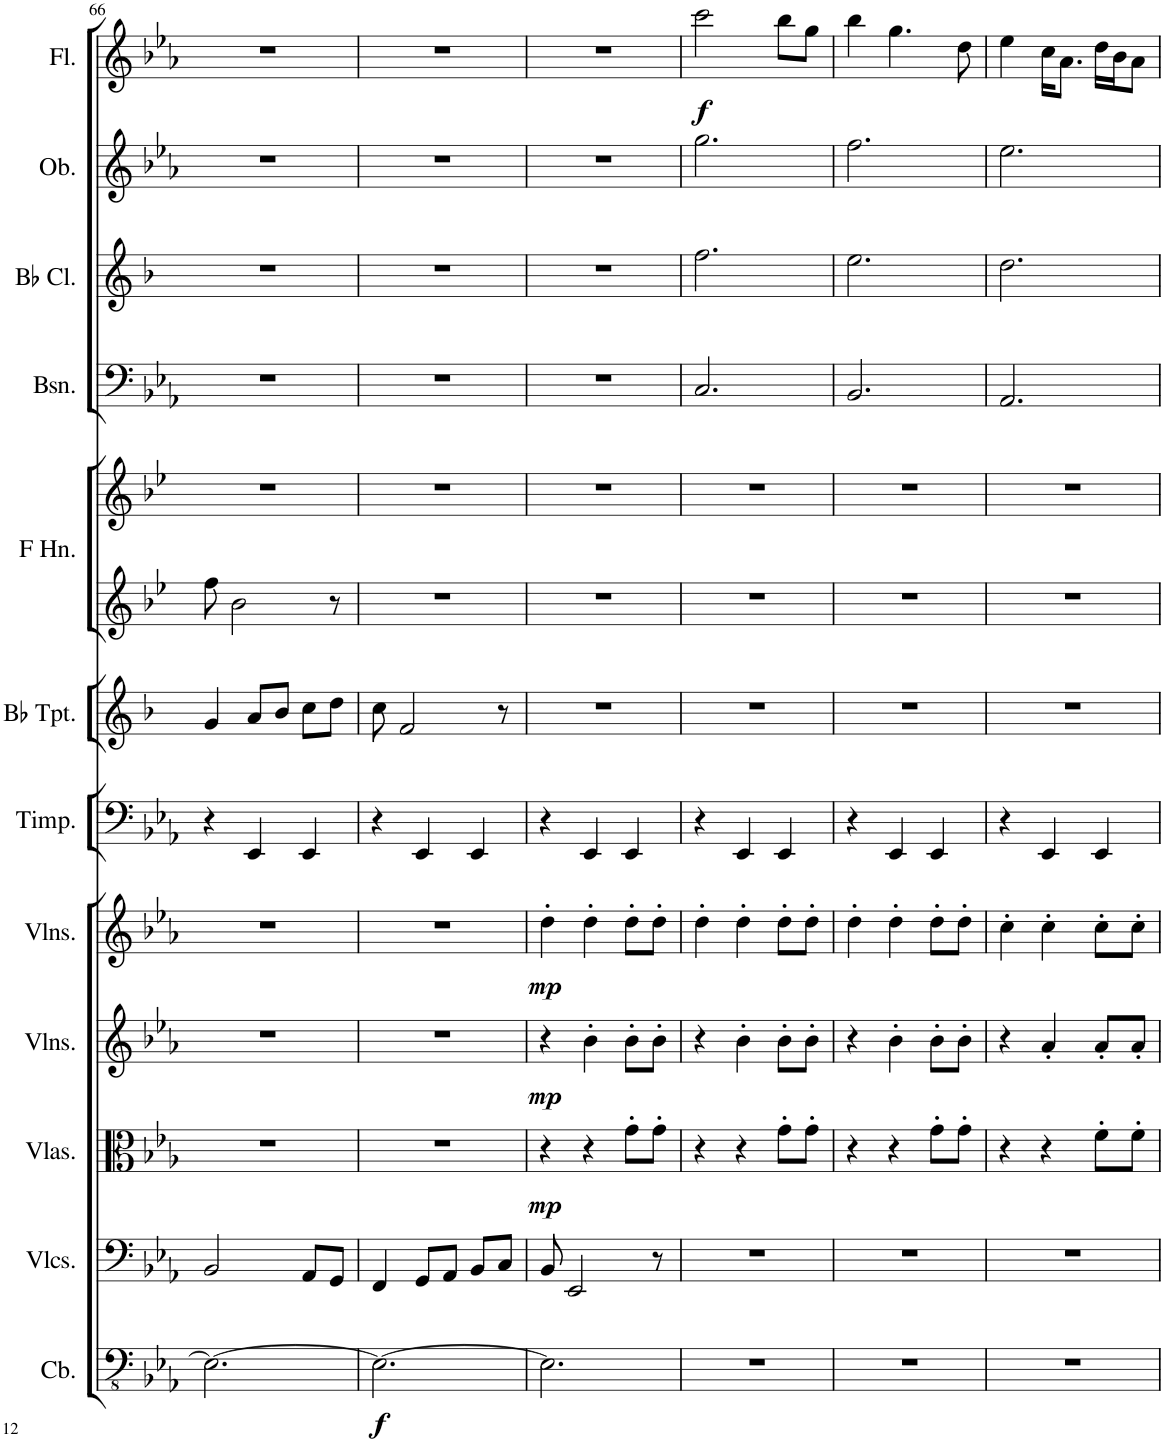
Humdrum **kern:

**kern	**dynam	**kern	**kern	**dynam	**kern	**dynam	**kern	**dynam	**kern	**kern	**kern	**kern	**kern	**kern	**kern	**kern	**dynam
*part12	*part12	*part11	*part10	*part10	*part9	*part9	*part8	*part8	*part7	*part6	*part5	*part5	*part4	*part3	*part2	*part1	*part1
*staff13	*staff13	*staff12	*staff11	*staff11	*staff10	*staff10	*staff9	*staff9	*staff8	*staff7	*staff6	*staff5	*staff4	*staff3	*staff2	*staff1	*staff1
*I"Contrabass	*	*I"Violoncellos	*I"Violas	*	*I"Violins II	*	*I"Violins I	*	*I"Timpani	*I"Trumpets in Bb	*I"Horns in F	*	*I"Bassoons	*I"Clarinets in Bb	*I"Oboes	*I"Flutes	*
*I'Cb.	*	*I'Vlcs.	*I'Vlas.	*	*I'Vlns.	*	*I'Vlns.	*	*I'Timp.	*	*	*	*I'Bsn.	*	*I'Ob.	*I'Fl.	*
!!LO:PB:g=z
*clefFv4	*	*clefF4	*clefC3	*	*clefG2	*	*clefG2	*	*clefF4	*clefG2	*clefG2	*clefG2	*clefF4	*clefG2	*clefG2	*clefG2	*
*Trd7c12	*	*	*	*	*	*	*	*	*	*Trd1c2	*Trd4c7	*Trd4c7	*	*Trd1c2	*	*	*
*k[b-e-a-]	*	*k[b-e-a-]	*k[b-e-a-]	*	*k[b-e-a-]	*	*k[b-e-a-]	*	*k[b-e-a-]	*k[b-]	*k[b-e-]	*k[b-e-]	*k[b-e-a-]	*k[b-]	*k[b-e-a-]	*k[b-e-a-]	*
*M3/4	*	*M3/4	*M3/4	*	*M3/4	*	*M3/4	*	*M3/4	*M3/4	*M3/4	*M3/4	*M3/4	*M3/4	*M3/4	*M3/4	*
=66	=66	=66	=66	=66	=66	=66	=66	=66	=66	=66	=66	=66	=66	=66	=66	=66	=66
2.EE-\_	.	2BB-/	2.r	.	2.r	.	2.r	.	4r	4g/	8ff\	2.r	2.r	2.r	2.r	2.r	.
.	.	.	.	.	.	.	.	.	.	.	2b-\	.	.	.	.	.	.
.	.	.	.	.	.	.	.	.	4EE-/	8a/L	.	.	.	.	.	.	.
.	.	.	.	.	.	.	.	.	.	8b-/J	.	.	.	.	.	.	.
.	.	8AA-/L	.	.	.	.	.	.	4EE-/	8cc\L	.	.	.	.	.	.	.
.	.	8GG/J	.	.	.	.	.	.	.	8dd\J	8r	.	.	.	.	.	.
=67	=67	=67	=67	=67	=67	=67	=67	=67	=67	=67	=67	=67	=67	=67	=67	=67	=67
!	!LO:DY:b	!	!	!	!	!	!	!	!	!	!	!	!	!	!	!	!
2.EE-\_	f	4FF/	2.r	.	2.r	.	2.r	.	4r	8cc\	2.r	2.r	2.r	2.r	2.r	2.r	.
.	.	.	.	.	.	.	.	.	.	2f/	.	.	.	.	.	.	.
.	.	8GG/L	.	.	.	.	.	.	4EE-/	.	.	.	.	.	.	.	.
.	.	8AA-/J	.	.	.	.	.	.	.	.	.	.	.	.	.	.	.
.	.	8BB-/L	.	.	.	.	.	.	4EE-/	.	.	.	.	.	.	.	.
.	.	8C/J	.	.	.	.	.	.	.	8r	.	.	.	.	.	.	.
=68	=68	=68	=68	=68	=68	=68	=68	=68	=68	=68	=68	=68	=68	=68	=68	=68	=68
!	!	!	!	!LO:DY:b	!	!LO:DY:b	!	!LO:DY:b	!	!	!	!	!	!	!	!	!
2.EE-\]	.	8BB-/	4r	mp	4r	mp	4dd'\	mp	4r	2.r	2.r	2.r	2.r	2.r	2.r	2.r	.
.	.	2EE-/	.	.	.	.	.	.	.	.	.	.	.	.	.	.	.
.	.	.	4r	.	4b-'\	.	4dd'\	.	4EE-/	.	.	.	.	.	.	.	.
.	.	.	8g'\L	.	8b-'\L	.	8dd'\L	.	4EE-/	.	.	.	.	.	.	.	.
.	.	8r	8g'\J	.	8b-'\J	.	8dd'\J	.	.	.	.	.	.	.	.	.	.
=69	=69	=69	=69	=69	=69	=69	=69	=69	=69	=69	=69	=69	=69	=69	=69	=69	=69
!	!	!	!	!	!	!	!	!	!	!	!	!	!	!	!	!	!LO:DY:b
2.r	.	2.r	4r	.	4r	.	4dd'\	.	4r	2.r	2.r	2.r	2.C/	2.ff\	2.gg\	2ccc\	f
.	.	.	4r	.	4b-'\	.	4dd'\	.	4EE-/	.	.	.	.	.	.	.	.
.	.	.	8g'\L	.	8b-'\L	.	8dd'\L	.	4EE-/	.	.	.	.	.	.	8bb-\L	.
.	.	.	8g'\J	.	8b-'\J	.	8dd'\J	.	.	.	.	.	.	.	.	8gg\J	.
=70	=70	=70	=70	=70	=70	=70	=70	=70	=70	=70	=70	=70	=70	=70	=70	=70	=70
2.r	.	2.r	4r	.	4r	.	4dd'\	.	4r	2.r	2.r	2.r	2.BB-/	2.ee\	2.ff\	4bb-\	.
.	.	.	4r	.	4b-'\	.	4dd'\	.	4EE-/	.	.	.	.	.	.	4.gg\	.
.	.	.	8g'\L	.	8b-'\L	.	8dd'\L	.	4EE-/	.	.	.	.	.	.	.	.
.	.	.	8g'\J	.	8b-'\J	.	8dd'\J	.	.	.	.	.	.	.	.	8dd\	.
=71	=71	=71	=71	=71	=71	=71	=71	=71	=71	=71	=71	=71	=71	=71	=71	=71	=71
2.r	.	2.r	4r	.	4r	.	4cc'\	.	4r	2.r	2.r	2.r	2.AA-/	2.dd\	2.ee-\	4ee-\	.
.	.	.	4r	.	4a-'/	.	4cc'\	.	4EE-/	.	.	.	.	.	.	16cc\KL	.
.	.	.	.	.	.	.	.	.	.	.	.	.	.	.	.	8.a-\J	.
.	.	.	8f'\L	.	8a-'/L	.	8cc'\L	.	4EE-/	.	.	.	.	.	.	16dd\LL	.
.	.	.	.	.	.	.	.	.	.	.	.	.	.	.	.	16b-\J	.
.	.	.	8f'\J	.	8a-'/J	.	8cc'\J	.	.	.	.	.	.	.	.	8a-\J	.
=	=	=	=	=	=	=	=	=	=	=	=	=	=	=	=	=	=
*-	*-	*-	*-	*-	*-	*-	*-	*-	*-	*-	*-	*-	*-	*-	*-	*-	*-
